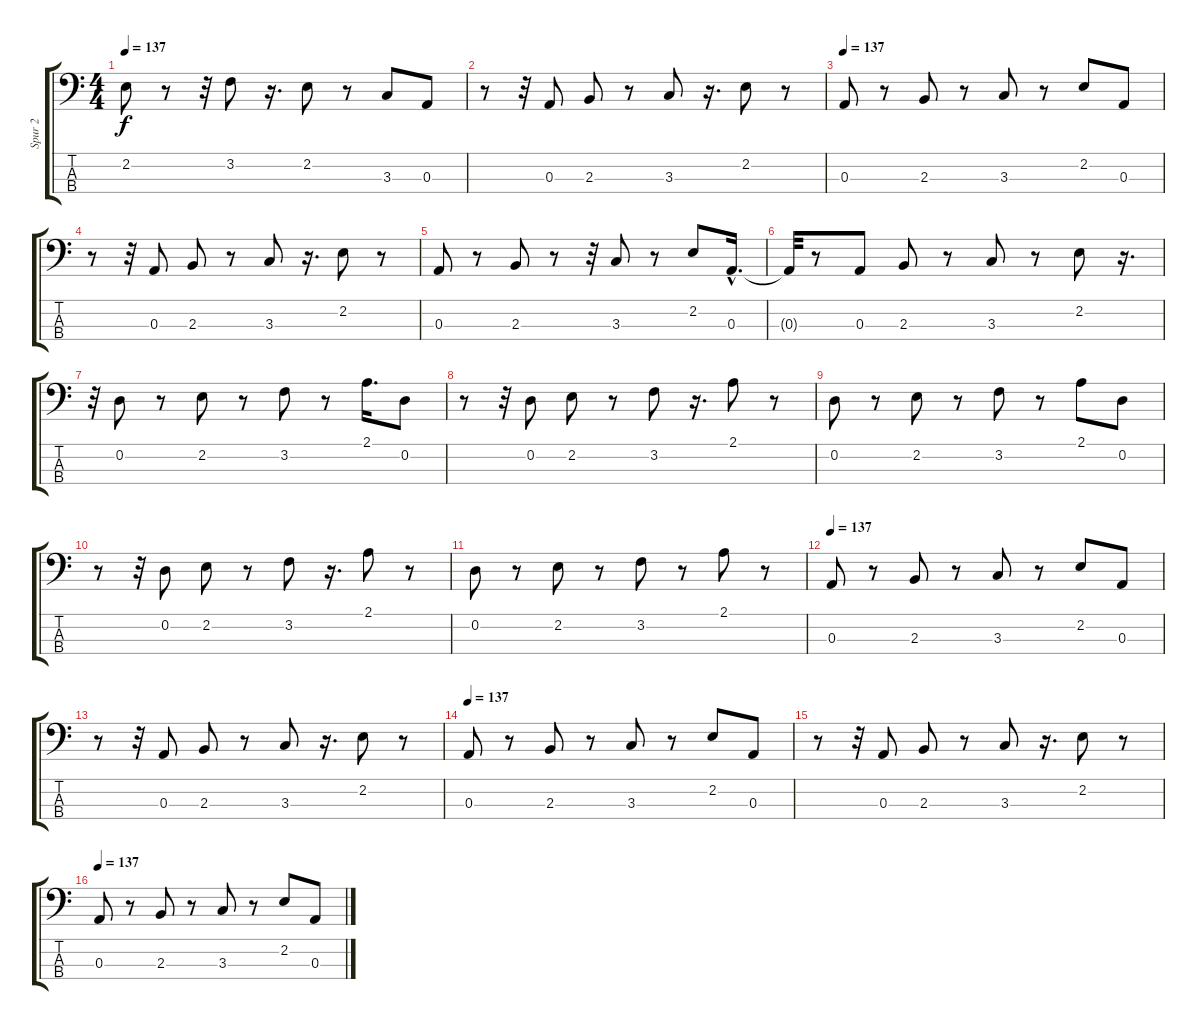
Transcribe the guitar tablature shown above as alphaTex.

\track ("Spur 2" "Spur 2") {instrument electricbasspick}
\staff {score tabs}
\tuning (G2 D2 A1 E1) {hide}
\ts (4 4)
\tempo 137
\clef f4
\ks c
2.2.8{dy f instrument electricbasspick} r.8 r.32 3.2.8 r.16{d} 2.2.8 r.8 3.3.8 0.3.8 |
r.8 r.32 0.3.8 2.3.8 r.8 3.3.8 r.16{d} 2.2.8 r.8 |
\tempo 137
0.3.8 r.8 2.3.8 r.8 3.3.8 r.8 2.2.8 0.3.8 |
r.8 r.32 0.3.8 2.3.8 r.8 3.3.8 r.16{d} 2.2.8 r.8 |
0.3.8 r.8 2.3.8 r.8 r.32 3.3.8 r.8 2.2.8 0.3{hac}.16{d} |
0.3{t}.32 r.8 0.3.8 2.3.8 r.8 3.3.8 r.8 2.2.8 r.16{d} |
r.32 0.2.8 r.8 2.2.8 r.8 3.2.8 r.8 2.1.16{d} 0.2.8 |
r.8 r.32 0.2.8 2.2.8 r.8 3.2.8 r.16{d} 2.1.8 r.8 |
0.2.8 r.8 2.2.8 r.8 3.2.8 r.8 2.1.8 0.2.8 |
r.8 r.32 0.2.8 2.2.8 r.8 3.2.8 r.16{d} 2.1.8 r.8 |
0.2.8 r.8 2.2.8 r.8 3.2.8 r.8 2.1.8 r.8 |
\tempo 137
0.3.8 r.8 2.3.8 r.8 3.3.8 r.8 2.2.8 0.3.8 |
r.8 r.32 0.3.8 2.3.8 r.8 3.3.8 r.16{d} 2.2.8 r.8 |
\tempo 137
0.3.8 r.8 2.3.8 r.8 3.3.8 r.8 2.2.8 0.3.8 |
r.8 r.32 0.3.8 2.3.8 r.8 3.3.8 r.16{d} 2.2.8 r.8 |
\tempo 137
0.3.8 r.8 2.3.8 r.8 3.3.8 r.8 2.2.8 0.3.8
